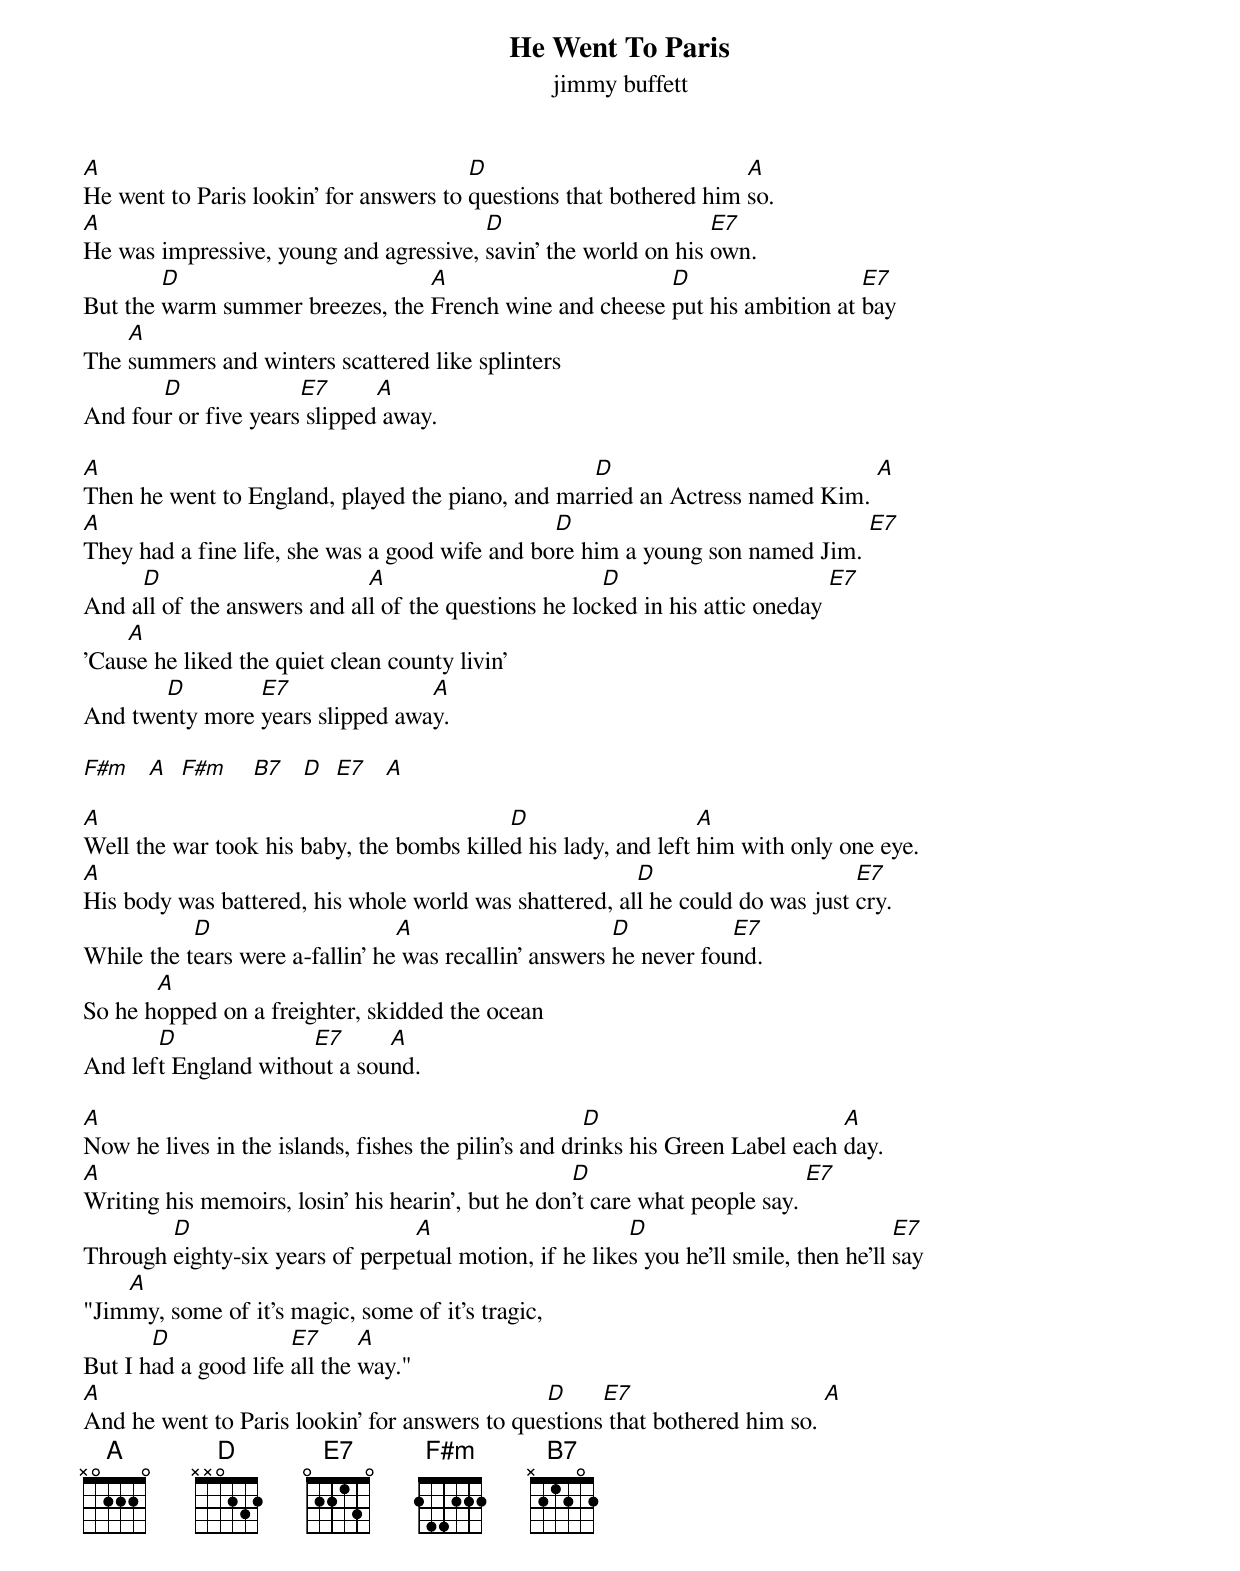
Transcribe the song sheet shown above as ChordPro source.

{title: He Went To Paris}
{subtitle: jimmy buffett}

[A]He went to Paris lookin' for answers to [D]questions that bothered him [A]so.
[A]He was impressive, young and agressive, [D]savin' the world on his [E7]own.
But the [D]warm summer breezes, the [A]French wine and cheese [D]put his ambition at [E7]bay
The [A]summers and winters scattered like splinters
And fou[D]r or five years[E7] slipped[A] away.

[A]Then he went to England, played the piano, and mar[D]ried an Actress named Kim. [A]
[A]They had a fine life, she was a good wife and bo[D]re him a young son named Jim. [E7]
And a[D]ll of the answers and al[A]l of the questions he loc[D]ked in his attic oneday [E7]
'Cau[A]se he liked the quiet clean county livin'
And twe[D]nty more [E7]years slipped awa[A]y.

[F#m]   [A]  [F#m]    [B7]   [D]  [E7]   [A]

[A]Well the war took his baby, the bombs kille[D]d his lady, and left [A]him with only one eye.
[A]His body was battered, his whole world was shattered, al[D]l he could do was just [E7]cry.
While the t[D]ears were a-fallin' he[A] was recallin' answers [D]he never fou[E7]nd.
So he h[A]opped on a freighter, skidded the ocean
And lef[D]t England witho[E7]ut a sou[A]nd.

[A]Now he lives in the islands, fishes the pilin's and dr[D]inks his Green Label each [A]day.
[A]Writing his memoirs, losin' his hearin', but he don[D]'t care what people say. [E7]
Through [D]eighty-six years of perpe[A]tual motion, if he like[D]s you he'll smile, then he'll [E7]say
"Jim[A]my, some of it's magic, some of it's tragic,
But I h[D]ad a good life [E7]all the [A]way."
[A]And he went to Paris lookin' for answers to que[D]stions[E7] that bothered him so. [A]
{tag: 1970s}
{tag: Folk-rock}
